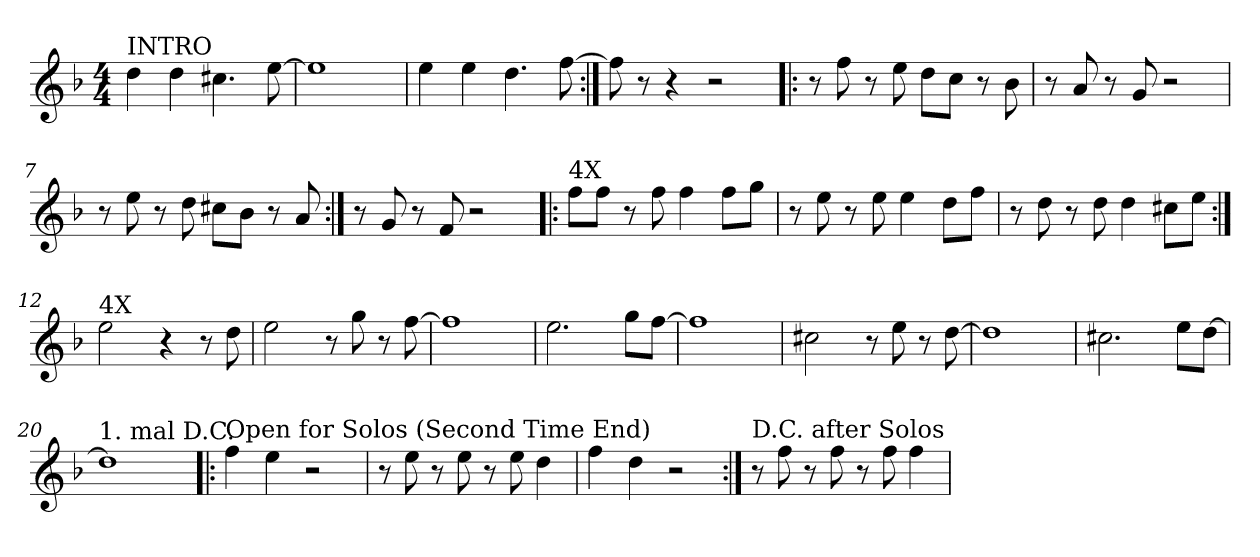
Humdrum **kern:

**kern
*part1
*staff1
*clefG2
*k[b-]
*F:
*M4/4
=1
!LO:TX:a:t=INTRO
4dd\
4dd\
4.cc#X\
[8ee\
=2
1ee]
=3
4ee\
4ee\
4.dd\
[8ff\
=4:|!
8ff\]
8r
4r
2r
!!LO:LB:g=z
=5!|:
8r
8ff\
8r
8ee\
8dd\L
8cc\J
8r
8b-\
=6
8r
8a/
8r
8g/
2r
=7
8r
8ee\
8r
8dd\
8cc#X\L
8b-\J
8r
8a/
=8:|!
8r
8g/
8r
8f/
2r
!!LO:LB:g=z
=9!|:
!LO:TX:a:t=4X
8ff\L
8ff\J
8r
8ff\
4ff\
8ff\L
8gg\J
=10
8r
8ee\
8r
8ee\
4ee\
8dd\L
8ff\J
=11
8r
8dd\
8r
8dd\
4dd\
8cc#X\L
8ee\J
=12:|!
!LO:TX:a:t=4X
2ee\
4r
8r
8dd\
!!LO:LB:g=z
=13
2ee\
8r
8gg\
8r
[8ff\
=14
1ff]
=15
2.ee\
8gg\L
[8ff\J
=16
1ff]
!!LO:LB:g=z
=17
2cc#X\
8r
8ee\
8r
[8dd\
=18
1dd]
=19
2.cc#X\
8ee\L
[8dd\J
=20
!LO:TX:a:t=1. mal D.C.
1dd]
!!LO:LB:g=z
=21!|:
!LO:TX:a:t=Open for Solos  (Second Time End)
4ff\
4ee\
2r
=22
8r
8ee\
8r
8ee\
8r
8ee\
4dd\
=23
4ff\
4dd\
2r
=24:|!
!LO:TX:a:t=D.C. after Solos
8r
8ff\
8r
8ff\
8r
8ff\
4ff\
=
*-
